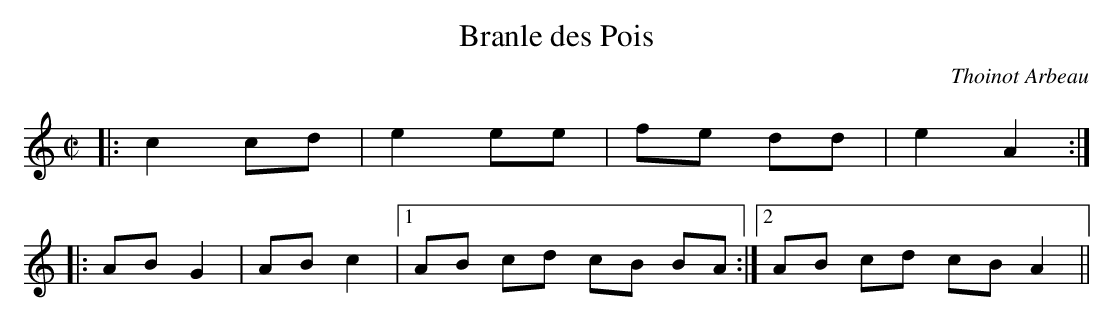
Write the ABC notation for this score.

X:1
T:Branle des Pois
C:Thoinot Arbeau
M:C|
L:1/8
K:C
|: c2 cd | e2 ee | fe dd | e2 A2 :|
|: AB G2 | AB c2 |1 AB cd cB BA :|2 AB cd cB A2 ||
